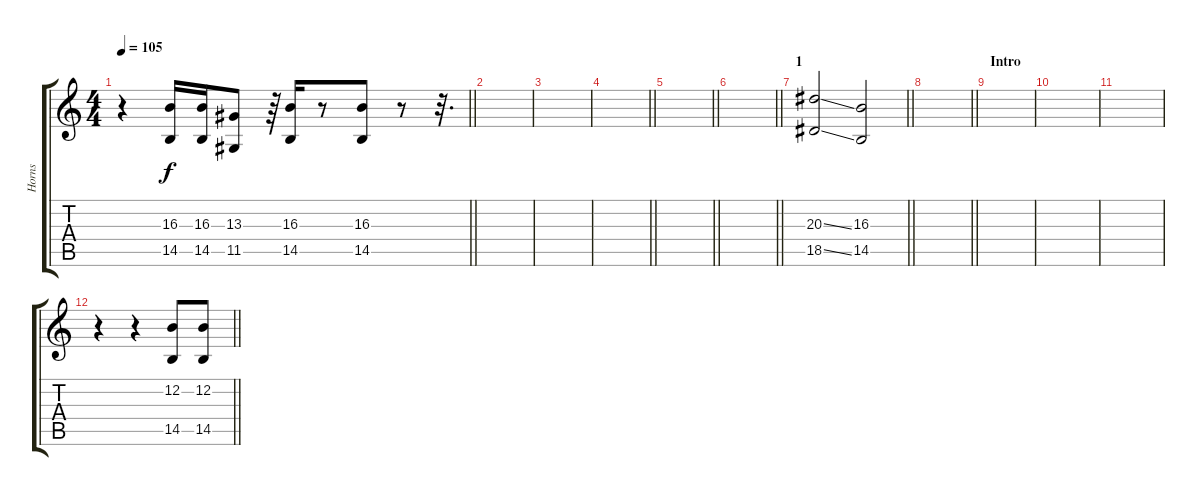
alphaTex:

\track ("Horns" "Horns") {instrument trumpet}
\staff {score tabs}
\tuning (E4 B3 G3 D3 A2 E2) {hide}
\ts (4 4)
\tempo 105
\clef g2
\barLineRight lightlight
\ks c
r.4{dy f} (16.3 14.5).16 (16.3 14.5).16 (13.3 11.5).8 r.64 (16.3 14.5).16 r.8 (16.3 14.5).8 r.8 r.32{d} |
|
|
\barLineRight lightlight
|
\barLineRight lightlight
|
\barLineRight lightlight
|
\section ("" "1")
\barLineRight lightlight
(20.3{ss} 18.5{ss}).2 (16.3 14.5).2 |
\barLineRight lightlight
|
\section ("" "Intro")
|
|
|
\barLineRight lightlight
r.4 r.4 (12.2 14.5).8 (12.2 14.5).8
